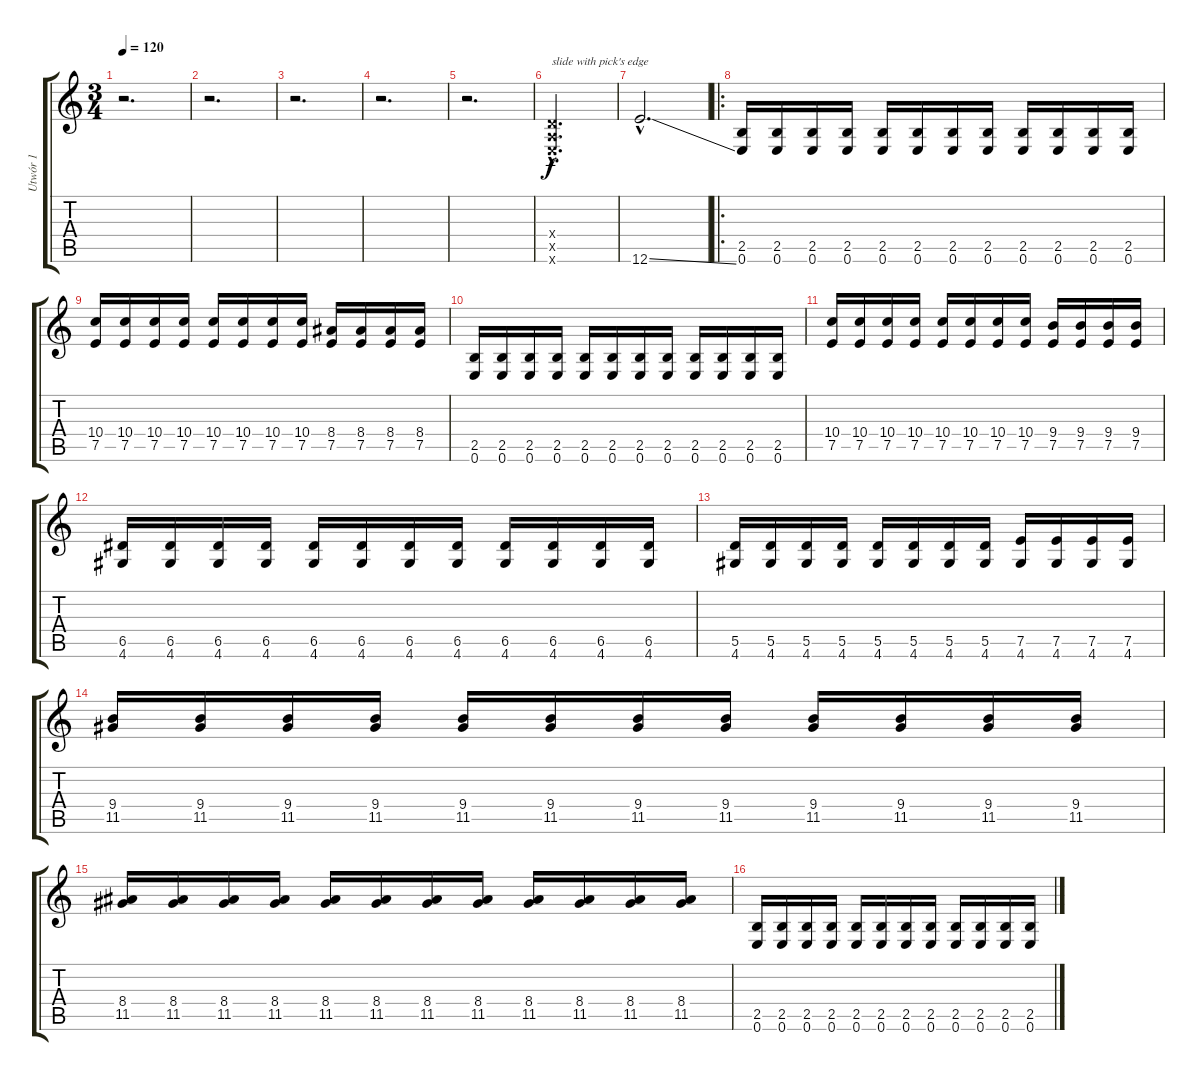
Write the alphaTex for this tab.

\track ("Utwór 1" "Utwór 1") {instrument acousticguitarnylon}
\staff {score tabs}
\tuning (E4 B3 G3 D3 A2 E2) {hide}
\ts (3 4)
\tempo 120
\clef g2
\ks c
r.2{d dy f} |
r.2{d} |
r.2{d} |
r.2{d} |
r.2{d} |
(0.4{hac x} 0.5{hac x} 0.6{hac x}).2{d txt "slide with pick's edge"} |
12.6{ss hac}.2{d} |
\ro
(2.5 0.6).16 (2.5 0.6).16 (2.5 0.6).16 (2.5 0.6).16 (2.5 0.6).16 (2.5 0.6).16 (2.5 0.6).16 (2.5 0.6).16 (2.5 0.6).16 (2.5 0.6).16 (2.5 0.6).16 (2.5 0.6).16 |
(10.4 7.5).16 (10.4 7.5).16 (10.4 7.5).16 (10.4 7.5).16 (10.4 7.5).16 (10.4 7.5).16 (10.4 7.5).16 (10.4 7.5).16 (8.4 7.5).16 (8.4 7.5).16 (8.4 7.5).16 (8.4 7.5).16 |
(2.5 0.6).16 (2.5 0.6).16 (2.5 0.6).16 (2.5 0.6).16 (2.5 0.6).16 (2.5 0.6).16 (2.5 0.6).16 (2.5 0.6).16 (2.5 0.6).16 (2.5 0.6).16 (2.5 0.6).16 (2.5 0.6).16 |
(10.4 7.5).16 (10.4 7.5).16 (10.4 7.5).16 (10.4 7.5).16 (10.4 7.5).16 (10.4 7.5).16 (10.4 7.5).16 (10.4 7.5).16 (9.4 7.5).16 (9.4 7.5).16 (9.4 7.5).16 (9.4 7.5).16 |
(6.5 4.6).16 (6.5 4.6).16 (6.5 4.6).16 (6.5 4.6).16 (6.5 4.6).16 (6.5 4.6).16 (6.5 4.6).16 (6.5 4.6).16 (6.5 4.6).16 (6.5 4.6).16 (6.5 4.6).16 (6.5 4.6).16 |
(5.5 4.6).16 (5.5 4.6).16 (5.5 4.6).16 (5.5 4.6).16 (5.5 4.6).16 (5.5 4.6).16 (5.5 4.6).16 (5.5 4.6).16 (7.5 4.6).16 (7.5 4.6).16 (7.5 4.6).16 (7.5 4.6).16 |
(9.4 11.5).16 (9.4 11.5).16 (9.4 11.5).16 (9.4 11.5).16 (9.4 11.5).16 (9.4 11.5).16 (9.4 11.5).16 (9.4 11.5).16 (9.4 11.5).16 (9.4 11.5).16 (9.4 11.5).16 (9.4 11.5).16 |
(8.4 11.5).16 (8.4 11.5).16 (8.4 11.5).16 (8.4 11.5).16 (8.4 11.5).16 (8.4 11.5).16 (8.4 11.5).16 (8.4 11.5).16 (8.4 11.5).16 (8.4 11.5).16 (8.4 11.5).16 (8.4 11.5).16 |
(2.5 0.6).16 (2.5 0.6).16 (2.5 0.6).16 (2.5 0.6).16 (2.5 0.6).16 (2.5 0.6).16 (2.5 0.6).16 (2.5 0.6).16 (2.5 0.6).16 (2.5 0.6).16 (2.5 0.6).16 (2.5 0.6).16
